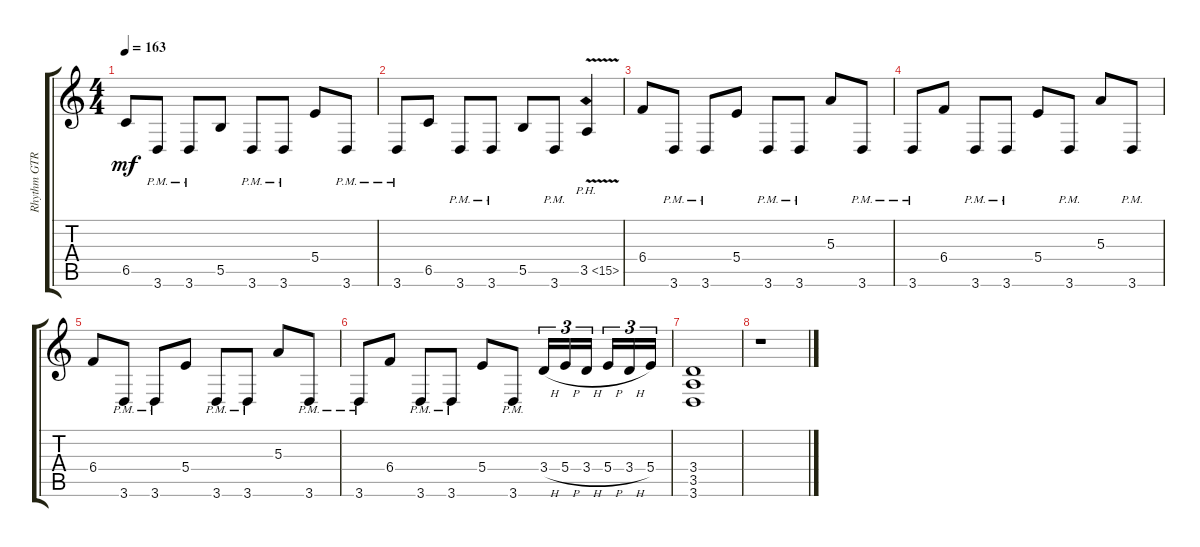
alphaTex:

\track ("Rhythm GTR 2" "Rhythm GTR") {instrument distortionguitar}
\staff {score tabs}
\tuning (Db4 Ab3 E3 B2 Gb2 B1) {hide}
\ts (4 4)
\tempo 163
\clef g2
\ks aminor
6.5.8{dy mf} 3.6{pm}.8 3.6{pm}.8 5.5.8 3.6{pm}.8 3.6{pm}.8 5.4.8 3.6{pm}.8 |
3.6{pm}.8 6.5.8 3.6{pm}.8 3.6{pm}.8 5.5.8 3.6{pm}.8 3.5{ph 12 v}.4 |
6.4.8 3.6{pm}.8 3.6{pm}.8 5.4.8 3.6{pm}.8 3.6{pm}.8 5.3.8 3.6{pm}.8 |
3.6{pm}.8 6.4.8 3.6{pm}.8 3.6{pm}.8 5.4.8 3.6{pm}.8 5.3.8 3.6{pm}.8 |
6.4.8 3.6{pm}.8 3.6{pm}.8 5.4.8 3.6{pm}.8 3.6{pm}.8 5.3.8 3.6{pm}.8 |
3.6{pm}.8 6.4.8 3.6{pm}.8 3.6{pm}.8 5.4.8 3.6{pm}.8 3.4{h}.16{tu (3 2)} 5.4{h}.16{tu (3 2)} 3.4{h}.16{tu (3 2)} 5.4{h}.16{tu (3 2)} 3.4{h}.16{tu (3 2)} 5.4.16{tu (3 2)} |
(3.4 3.5 3.6).1 |
r.1
